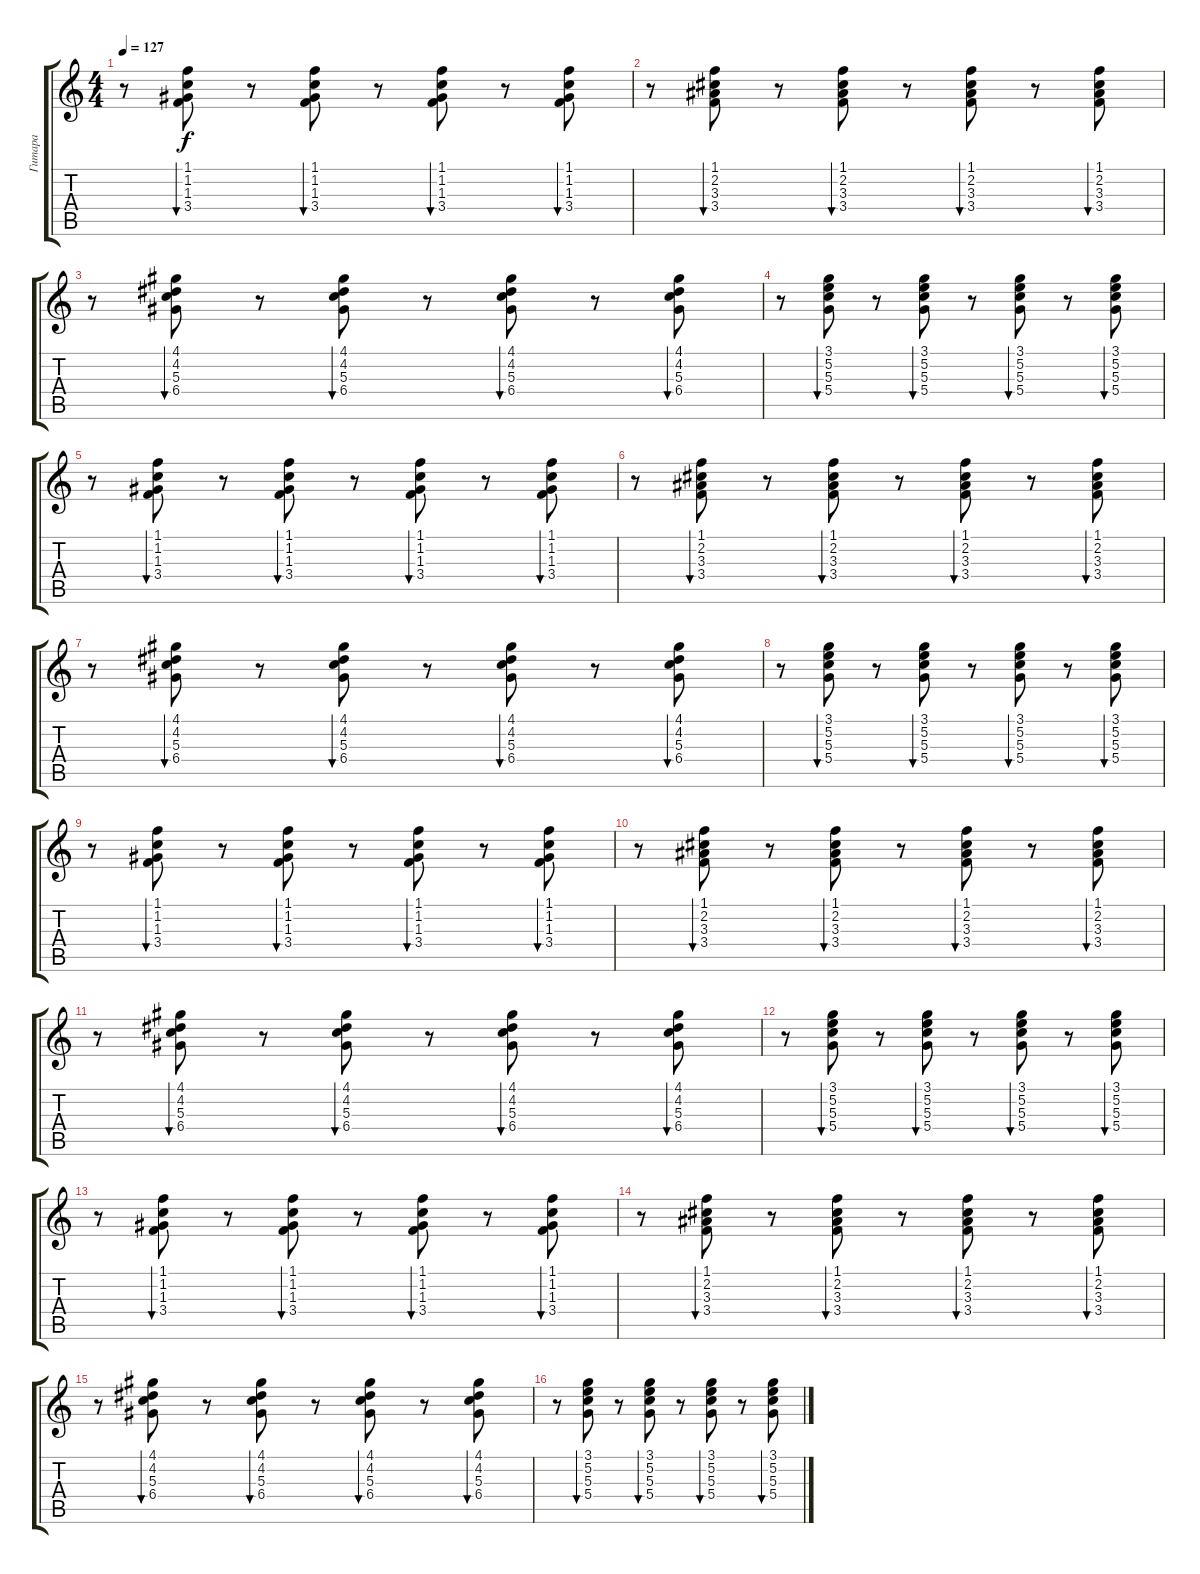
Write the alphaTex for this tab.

\track ("Гитара" "Гитара") {instrument acousticguitarsteel}
\staff {score tabs}
\tuning (E4 B3 G3 D3 A2 E2) {hide}
\ts (4 4)
\tempo 127
\clef g2
\ks c
r.8{dy f} (1.1 1.2 1.3 3.4).8{bu 60} r.8 (1.1 1.2 1.3 3.4).8{bu 60} r.8 (1.1 1.2 1.3 3.4).8{bu 60} r.8 (1.1 1.2 1.3 3.4).8{bu 60} |
r.8 (1.1 2.2 3.3 3.4).8{bu 60} r.8 (1.1 2.2 3.3 3.4).8{bu 60} r.8 (1.1 2.2 3.3 3.4).8{bu 60} r.8 (1.1 2.2 3.3 3.4).8{bu 60} |
r.8 (4.1 4.2 5.3 6.4).8{bu 60} r.8 (4.1 4.2 5.3 6.4).8{bu 60} r.8 (4.1 4.2 5.3 6.4).8{bu 60} r.8 (4.1 4.2 5.3 6.4).8{bu 60} |
r.8 (3.1 5.2 5.3 5.4).8{bu 60} r.8 (3.1 5.2 5.3 5.4).8{bu 60} r.8 (3.1 5.2 5.3 5.4).8{bu 60} r.8 (3.1 5.2 5.3 5.4).8{bu 60} |
r.8 (1.1 1.2 1.3 3.4).8{bu 60} r.8 (1.1 1.2 1.3 3.4).8{bu 60} r.8 (1.1 1.2 1.3 3.4).8{bu 60} r.8 (1.1 1.2 1.3 3.4).8{bu 60} |
r.8 (1.1 2.2 3.3 3.4).8{bu 60} r.8 (1.1 2.2 3.3 3.4).8{bu 60} r.8 (1.1 2.2 3.3 3.4).8{bu 60} r.8 (1.1 2.2 3.3 3.4).8{bu 60} |
r.8 (4.1 4.2 5.3 6.4).8{bu 60} r.8 (4.1 4.2 5.3 6.4).8{bu 60} r.8 (4.1 4.2 5.3 6.4).8{bu 60} r.8 (4.1 4.2 5.3 6.4).8{bu 60} |
r.8 (3.1 5.2 5.3 5.4).8{bu 60} r.8 (3.1 5.2 5.3 5.4).8{bu 60} r.8 (3.1 5.2 5.3 5.4).8{bu 60} r.8 (3.1 5.2 5.3 5.4).8{bu 60} |
r.8 (1.1 1.2 1.3 3.4).8{bu 60} r.8 (1.1 1.2 1.3 3.4).8{bu 60} r.8 (1.1 1.2 1.3 3.4).8{bu 60} r.8 (1.1 1.2 1.3 3.4).8{bu 60} |
r.8 (1.1 2.2 3.3 3.4).8{bu 60} r.8 (1.1 2.2 3.3 3.4).8{bu 60} r.8 (1.1 2.2 3.3 3.4).8{bu 60} r.8 (1.1 2.2 3.3 3.4).8{bu 60} |
r.8 (4.1 4.2 5.3 6.4).8{bu 60} r.8 (4.1 4.2 5.3 6.4).8{bu 60} r.8 (4.1 4.2 5.3 6.4).8{bu 60} r.8 (4.1 4.2 5.3 6.4).8{bu 60} |
r.8 (3.1 5.2 5.3 5.4).8{bu 60} r.8 (3.1 5.2 5.3 5.4).8{bu 60} r.8 (3.1 5.2 5.3 5.4).8{bu 60} r.8 (3.1 5.2 5.3 5.4).8{bu 60} |
r.8 (1.1 1.2 1.3 3.4).8{bu 60} r.8 (1.1 1.2 1.3 3.4).8{bu 60} r.8 (1.1 1.2 1.3 3.4).8{bu 60} r.8 (1.1 1.2 1.3 3.4).8{bu 60} |
r.8 (1.1 2.2 3.3 3.4).8{bu 60} r.8 (1.1 2.2 3.3 3.4).8{bu 60} r.8 (1.1 2.2 3.3 3.4).8{bu 60} r.8 (1.1 2.2 3.3 3.4).8{bu 60} |
r.8 (4.1 4.2 5.3 6.4).8{bu 60} r.8 (4.1 4.2 5.3 6.4).8{bu 60} r.8 (4.1 4.2 5.3 6.4).8{bu 60} r.8 (4.1 4.2 5.3 6.4).8{bu 60} |
r.8 (3.1 5.2 5.3 5.4).8{bu 60} r.8 (3.1 5.2 5.3 5.4).8{bu 60} r.8 (3.1 5.2 5.3 5.4).8{bu 60} r.8 (3.1 5.2 5.3 5.4).8{bu 60}
